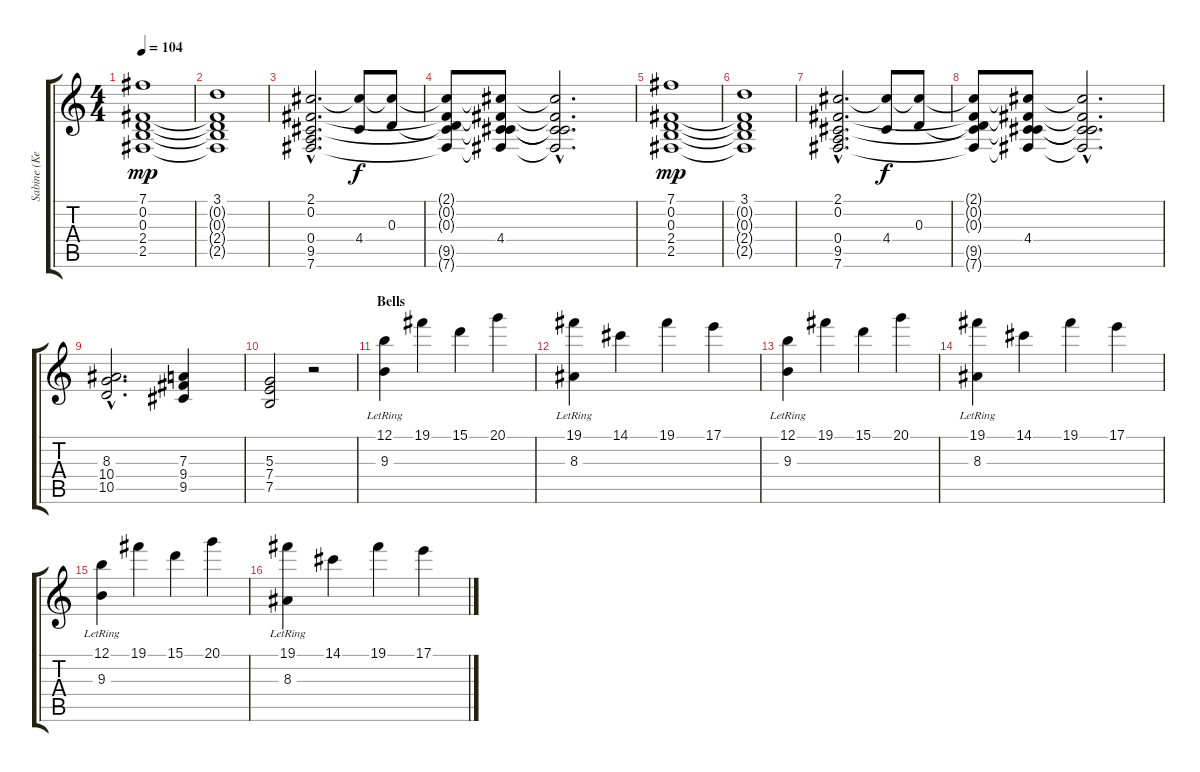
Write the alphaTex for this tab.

\track ("Sabine (KeybHigh)" "Sabine (Ke") {instrument stringensemble1}
\staff {score tabs}
\tuning (B4 Gb4 D4 A3 E3 B2) {hide}
\ts (4 4)
\tempo 104
\clef g2
\ks c
(7.1 0.2 0.3 2.4 2.5).1{dy mp} |
(3.1 0.2{t} 0.3{t} 2.4{t} 2.5{t}).1 |
(2.1{hac} 0.2{hac} 0.4{hac} 9.5{hac} 7.6{hac}).2{d} (2.1{t} 4.4).8{dy f} (2.1{t} 0.3).8 |
(2.1{t} 0.2{t} 0.3{t} 9.5{t} 7.6{t}).8 (2.1{t} 0.2{t} 4.4 9.5{t} 7.6{t}).8 (2.1{hac t} 0.2{hac t} 4.4{hac t} 9.5{hac t} 7.6{hac t}).2{d} |
(7.1 0.2 0.3 2.4 2.5).1{dy mp} |
(3.1 0.2{t} 0.3{t} 2.4{t} 2.5{t}).1 |
(2.1{hac} 0.2{hac} 0.4{hac} 9.5{hac} 7.6{hac}).2{d} (2.1{t} 4.4).8{dy f} (2.1{t} 0.3).8 |
(2.1{t} 0.2{t} 0.3{t} 9.5{t} 7.6{t}).8 (2.1{t} 0.2{t} 4.4 9.5{t} 7.6{t}).8 (2.1{hac t} 0.2{hac t} 4.4{hac t} 9.5{hac t} 7.6{hac t}).2{d} |
(8.3{hac} 10.4{hac} 10.5{hac}).2{d volume 12} (7.3 9.4 9.5).4 |
(5.3 7.4 7.5).2 r.2 |
\section ("" "Bells")
(12.1 9.3{lr}).4{volume 13 balance 9 instrument musicbox} 19.1.4 15.1.4 20.1.4 |
(19.1 8.3{lr}).4 14.1.4 19.1.4 17.1.4 |
(12.1 9.3{lr}).4 19.1.4 15.1.4 20.1.4 |
(19.1 8.3{lr}).4 14.1.4 19.1.4 17.1.4 |
(12.1 9.3{lr}).4 19.1.4 15.1.4 20.1.4 |
(19.1 8.3{lr}).4 14.1.4 19.1.4 17.1.4
